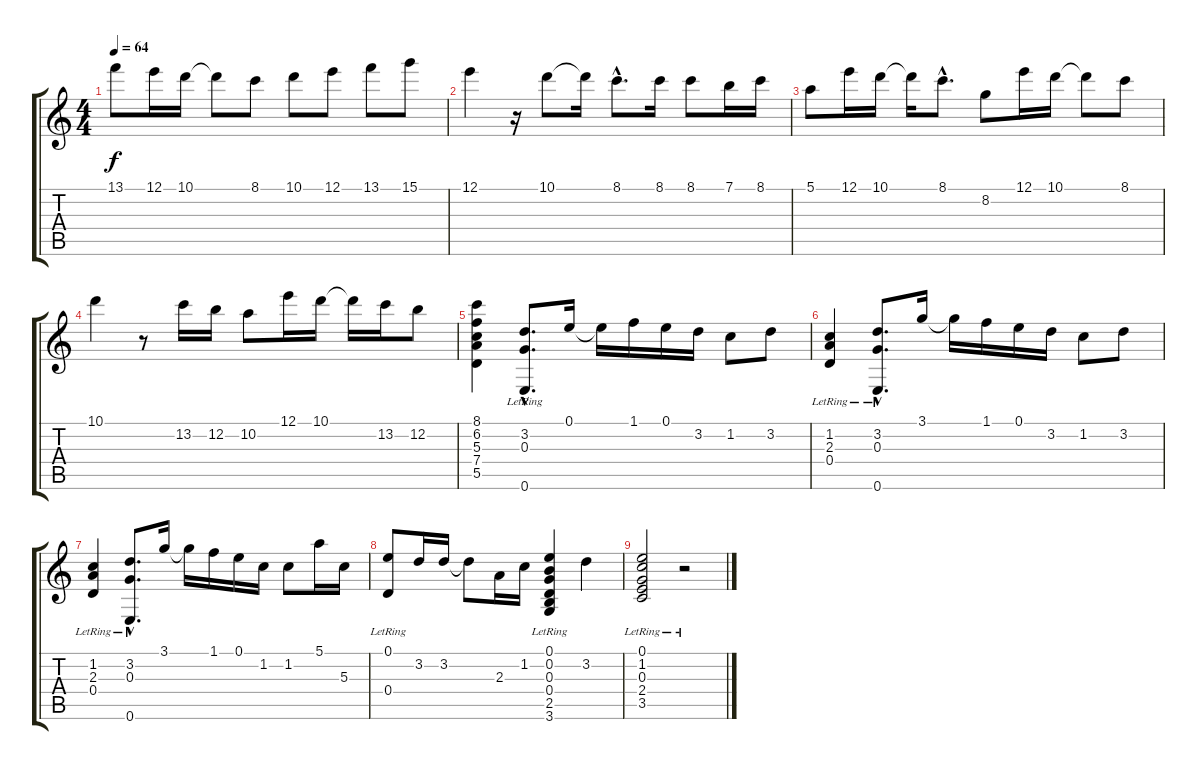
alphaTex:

\track "" {instrument electricguitarjazz}
\staff {score tabs}
\tuning (E4 B3 G3 D3 A2 E2) {hide}
\ts (4 4)
\tempo 64
\clef g2
\ks c
13.1.8{dy f} 12.1.16 10.1.16 10.1{t}.8 8.1.8 10.1.8 12.1.8 13.1.8 15.1.8 |
12.1.4 r.16 10.1.8 10.1{t}.16 8.1{hac}.8{d} 8.1.16 8.1.8 7.1.16 8.1.16 |
5.1.8 12.1.16 10.1.16 10.1{t}.16 8.1{hac}.8{d} 8.2.8 12.1.16 10.1.16 10.1{t}.8 8.1.8 |
10.1.4 r.8 13.2.16 12.2.16 10.2.8 12.1.16 10.1.16 10.1{t}.16 13.2.16 12.2.8 |
(8.1 6.2 5.3 7.4 5.5).4 (3.2{hac} 0.3{hac} 0.6{hac lr}).8{d} 0.1.16 0.1{t}.16 1.1.16 0.1.16 3.2.16 1.2.8 3.2.8 |
(1.2 2.3 0.4{lr}).4 (3.2{hac} 0.3{hac} 0.6{hac lr}).8{d} 3.1.16 3.1{t}.16 1.1.16 0.1.16 3.2.16 1.2.8 3.2.8 |
(1.2 2.3 0.4{lr}).4 (3.2{hac} 0.3{hac} 0.6{hac lr}).8{d} 3.1.16 3.1{t}.16 1.1.16 0.1.16 1.2.16 1.2.8 5.1.16 5.3.16 |
(0.1 0.4{lr}).8 3.2.16 3.2.16 3.2{t}.8 2.3.16 1.2.16 (0.1 0.2 0.3 0.4 2.5 3.6{lr}).4 3.2.4 |
(0.1{lr} 1.2 0.3 2.4 3.5).2 r.2
